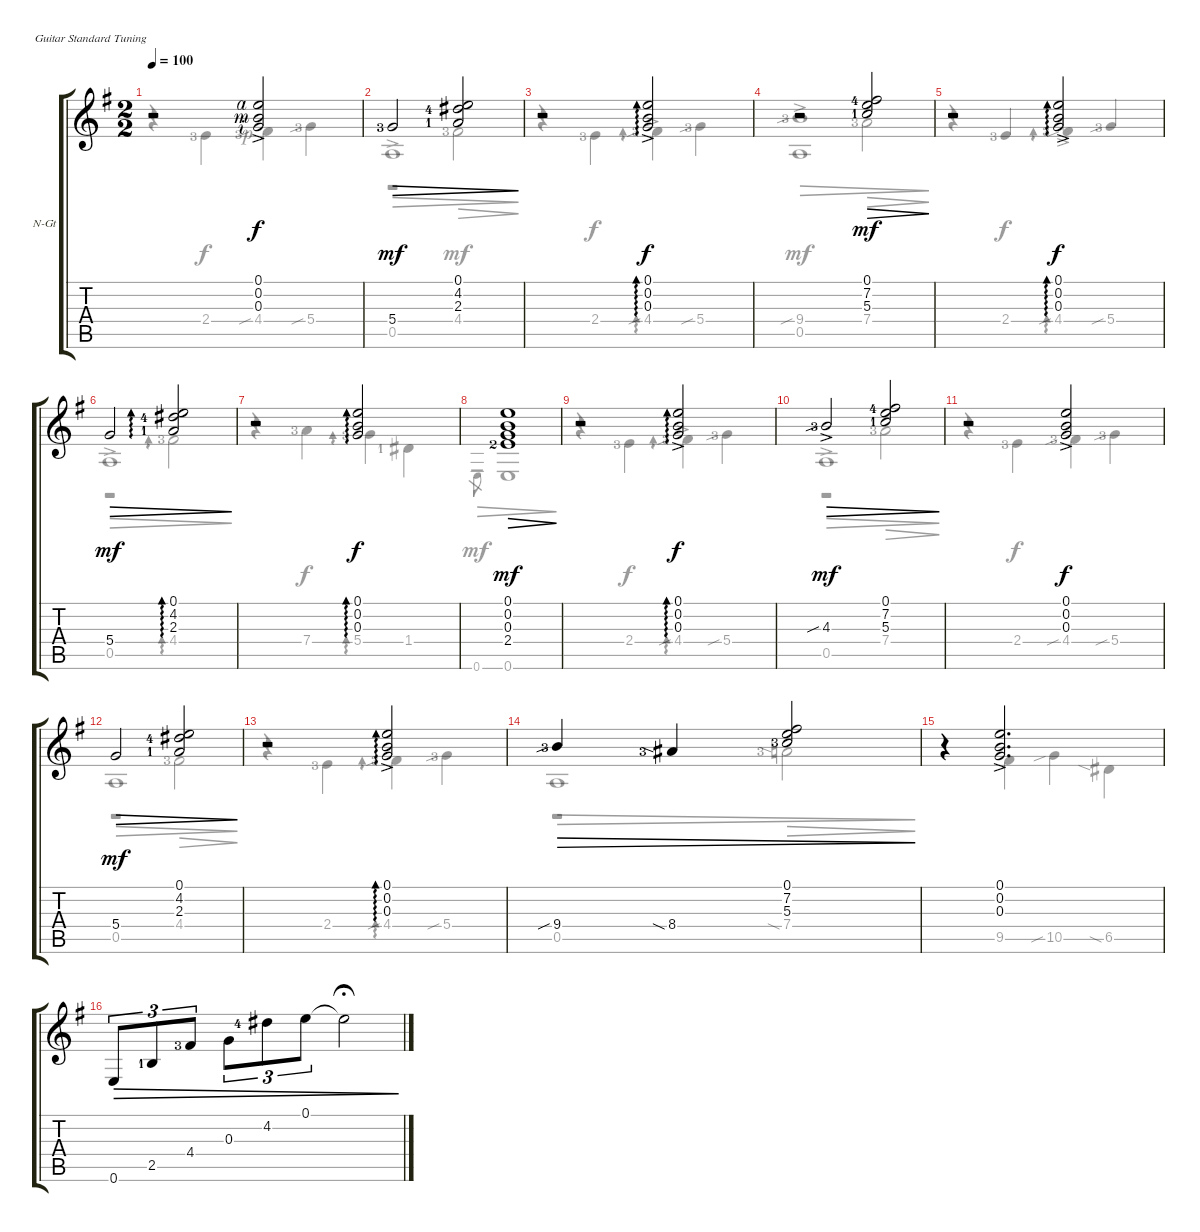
\defaultSystemsLayout 4
\bracketExtendMode groupsimilarinstruments
\firstSystemTrackNameOrientation horizontal
\otherSystemsTrackNameOrientation horizontal
\track ("Nylon Guitar" "N-Gt") {instrument acousticguitarsteel}
\staff {score tabs}
\tuning (E4 B3 G3 D3 A2 E2)
\voice
\ts (2 2)
\tempo 100
\clef g2
\ks eminor
r.2{dy f instrument acousticguitarsteel} (0.1{ac rf 4} 0.2{ac rf 3} 0.3{ac rf 2}).2 |
5.4{lf 4}.2{dec dy mf} (0.1 4.2{lf 5} 2.3{lf 2}).2{dec} |
r.2 (0.1{ac} 0.2{ac} 0.3{ac}).2{ad 0 dy f} |
r.2 (0.1 7.2{lf 5} 5.3{lf 2}).2{dec dy mf} |
r.2 (0.1{ac} 0.2{ac} 0.3{ac}).2{ad 0 dy f} |
5.4.2{dec dy mf} (0.1 4.2{lf 5} 2.3{lf 2}).2{ad 0 dec} |
r.2 (0.1 0.2 0.3).2{ad 0 dy f} |
(0.1 0.2 0.3 2.4{lf 3}).1{dec dy mf} |
r.2 (0.1{ac} 0.2{ac} 0.3{ac}).2{ad 0 dy f} |
4.3{sib ac lf 4}.2{dec dy mf} (0.1 7.2{lf 5} 5.3{lf 2}).2{dec} |
r.2 (0.1 0.2 0.3{ac}).2{dy f} |
5.4.2{dec dy mf} (0.1 4.2{lf 5} 2.3{lf 2}).2{dec} |
r.2 (0.1{ac} 0.2{ac} 0.3{ac}).2{ad 0} |
9.4{sib lf 4}.4{dec} 8.4{sia lf 4}.4{dec} (0.1 7.2 5.3{lf 4}).2{dec} |
r.4 (0.1{ac} 0.2{ac} 0.3{ac}).2{d} |
0.6.8{tu (3 2) dec} 2.5{lf 2}.8{tu (3 2) dec} 4.4{lf 4}.8{tu (3 2) dec} 0.3.8{tu (3 2) dec} 4.2{lf 5}.8{tu (3 2) dec} 0.1.8{tu (3 2) dec} 0.1{t}.2{dec fermata (medium 0.5)}
\voice
\clef g2
\ottava regular
\simile none
\ks eminor
r.4{dy f} 2.4{lf 4}.4 4.4{sib lf 4 rf 1}.4 5.4{sib lf 4}.4 |
0.5{ac}.1{dec dy mf} |
r.4 2.4{lf 4}.4{dy f} 4.4{sib ac lf 4}.4{ad 0} 5.4{sib lf 4}.4 |
(0.5{ac} 9.4{sib lf 4}).1{dec dy mf} |
r.4 2.4{lf 4}.4{dy f beam invert} 4.4{sib ac lf 4}.4{ad 0 beam invert} 5.4{sib lf 4}.4{beam invert} |
0.5{ac}.1{dec dy mf} |
r.4 7.4{lf 4}.4{dy f} 5.4{lf 4}.4{ad 0} 1.4{lf 2}.4 |
0.6{ten}.8{gr dec dy mf} 0.6.1{dec} |
r.4 2.4{lf 4}.4{dy f} 4.4{sib ac lf 4}.4{ad 0} 5.4{sib lf 4}.4 |
0.5{ac}.1{dec dy mf} |
r.4 2.4{lf 4}.4{dy f} 4.4{sib lf 4}.4 5.4{sib lf 4}.4 |
0.5.1{dec dy mf} |
r.4 2.4{lf 4}.4 4.4{sib lf 4}.4{ad 0} 5.4{sib lf 4}.4 |
0.5.1{dec} |
r.4 9.5.4 10.5{sib}.4 6.5{sia}.4 |
\voice
\clef g2
\ottava regular
\simile none
\ks eminor
|
r.2 4.4{lf 4}.2{dec} |
|
r.2 7.4{lf 4}.2{dec} |
r.2 |
r.2 4.4{lf 4}.2{ad 0} |
|
|
|
r.2 7.4{lf 4}.2{dec} |
|
r.2 4.4{lf 4}.2{dec} |
|
r.2 7.4{sia lf 4}.2{dec} |
|
